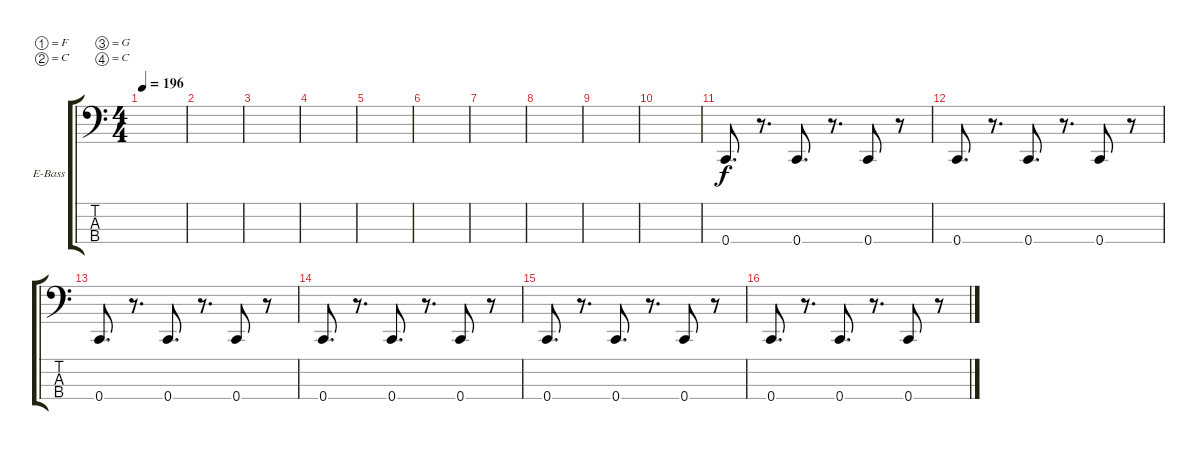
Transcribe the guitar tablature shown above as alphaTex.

\defaultSystemsLayout 4
\bracketExtendMode groupsimilarinstruments
\firstSystemTrackNameOrientation horizontal
\otherSystemsTrackNameOrientation horizontal
\track ("Ue-Chan - Bass" "E-Bass") {instrument electricbassfinger}
\staff {score tabs}
\tuning (F2 C2 G1 C1)
\ts (4 4)
\tempo 196
\clef f4
\ks c
|
|
|
|
|
|
|
|
|
|
0.4.8{d} r.8{d} 0.4.8{d} r.8{d} 0.4.8 r.8 |
0.4.8{d} r.8{d} 0.4.8{d} r.8{d} 0.4.8 r.8 |
0.4.8{d} r.8{d} 0.4.8{d} r.8{d} 0.4.8 r.8 |
0.4.8{d} r.8{d} 0.4.8{d} r.8{d} 0.4.8 r.8 |
0.4.8{d} r.8{d} 0.4.8{d} r.8{d} 0.4.8 r.8 |
0.4.8{d} r.8{d} 0.4.8{d} r.8{d} 0.4.8 r.8
